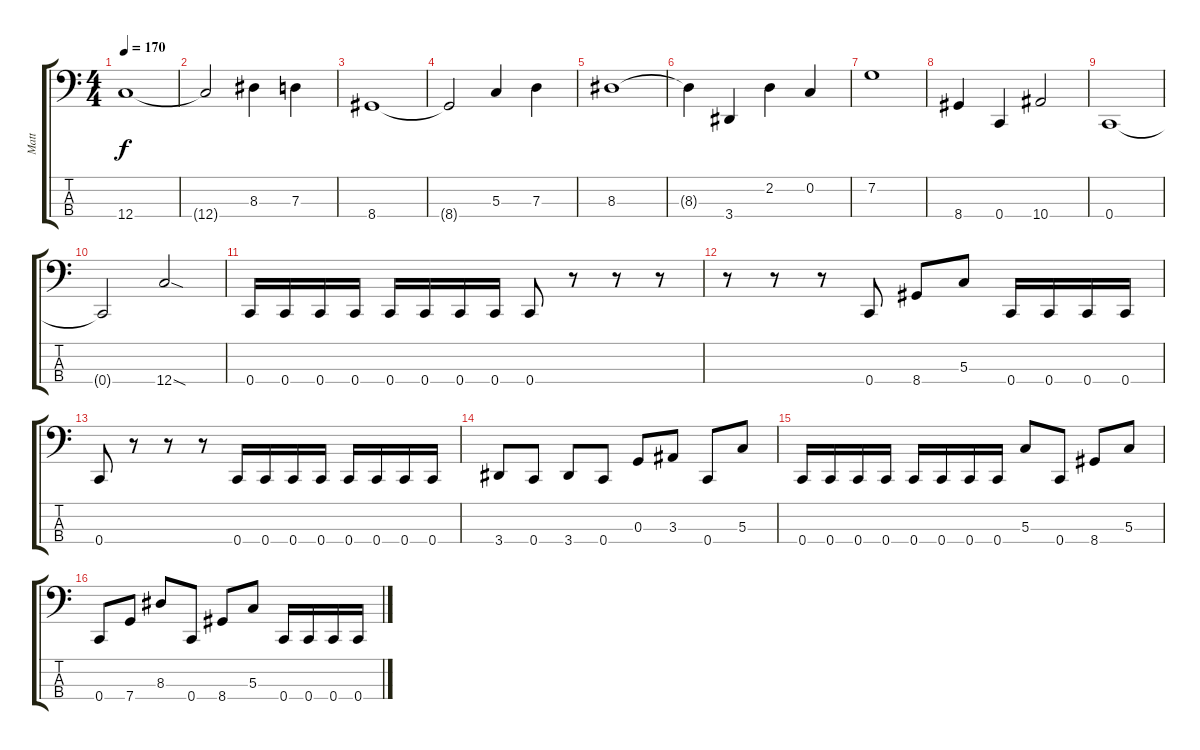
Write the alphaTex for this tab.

\track ("Matt" "Matt") {instrument electricbasspick}
\staff {score tabs}
\tuning (F2 C2 G1 C1) {hide}
\ts (4 4)
\tempo 170
\clef f4
\ks c
12.4.1{dy f} |
12.4{t}.2 8.3.4 7.3.4 |
8.4.1 |
8.4{t}.2 5.3.4 7.3.4 |
8.3.1 |
8.3{t}.4 3.4.4 2.2.4 0.2.4 |
7.2.1 |
8.4.4 0.4.4 10.4.2 |
0.4.1 |
0.4{t}.2 12.4{sod}.2 |
0.4.16 0.4.16 0.4.16 0.4.16 0.4.16 0.4.16 0.4.16 0.4.16 0.4.8 r.8 r.8 r.8 |
r.8 r.8 r.8 0.4.8 8.4.8 5.3.8 0.4.16 0.4.16 0.4.16 0.4.16 |
0.4.8 r.8 r.8 r.8 0.4.16 0.4.16 0.4.16 0.4.16 0.4.16 0.4.16 0.4.16 0.4.16 |
3.4.8 0.4.8 3.4.8 0.4.8 0.3.8 3.3.8 0.4.8 5.3.8 |
0.4.16 0.4.16 0.4.16 0.4.16 0.4.16 0.4.16 0.4.16 0.4.16 5.3.8 0.4.8 8.4.8 5.3.8 |
0.4.8 7.4.8 8.3.8 0.4.8 8.4.8 5.3.8 0.4.16 0.4.16 0.4.16 0.4.16
